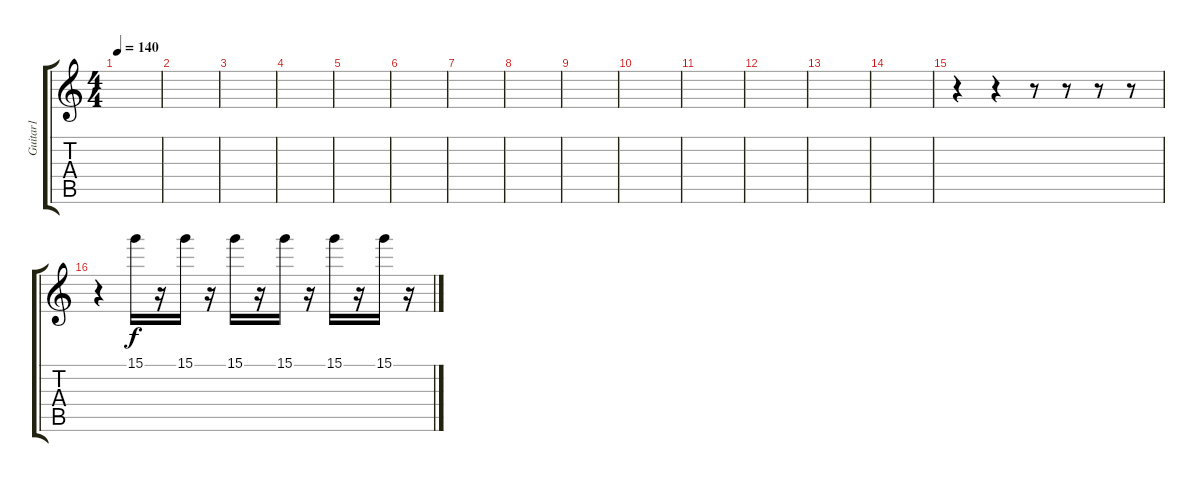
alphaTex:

\track ("Guitar1" "Guitar1") {instrument electricguitarclean}
\staff {score tabs}
\tuning (E4 B3 G3 D3 A2 E2) {hide}
\ts (4 4)
\tempo 140
\clef g2
\ks c
|
|
|
|
|
|
|
|
|
|
|
|
|
|
r.4 r.4 r.8 r.8 r.8 r.8 |
r.4 15.1.16{instrument distortionguitar} r.16 15.1.16 r.16 15.1.16 r.16 15.1.16 r.16 15.1.16 r.16 15.1.16 r.16
